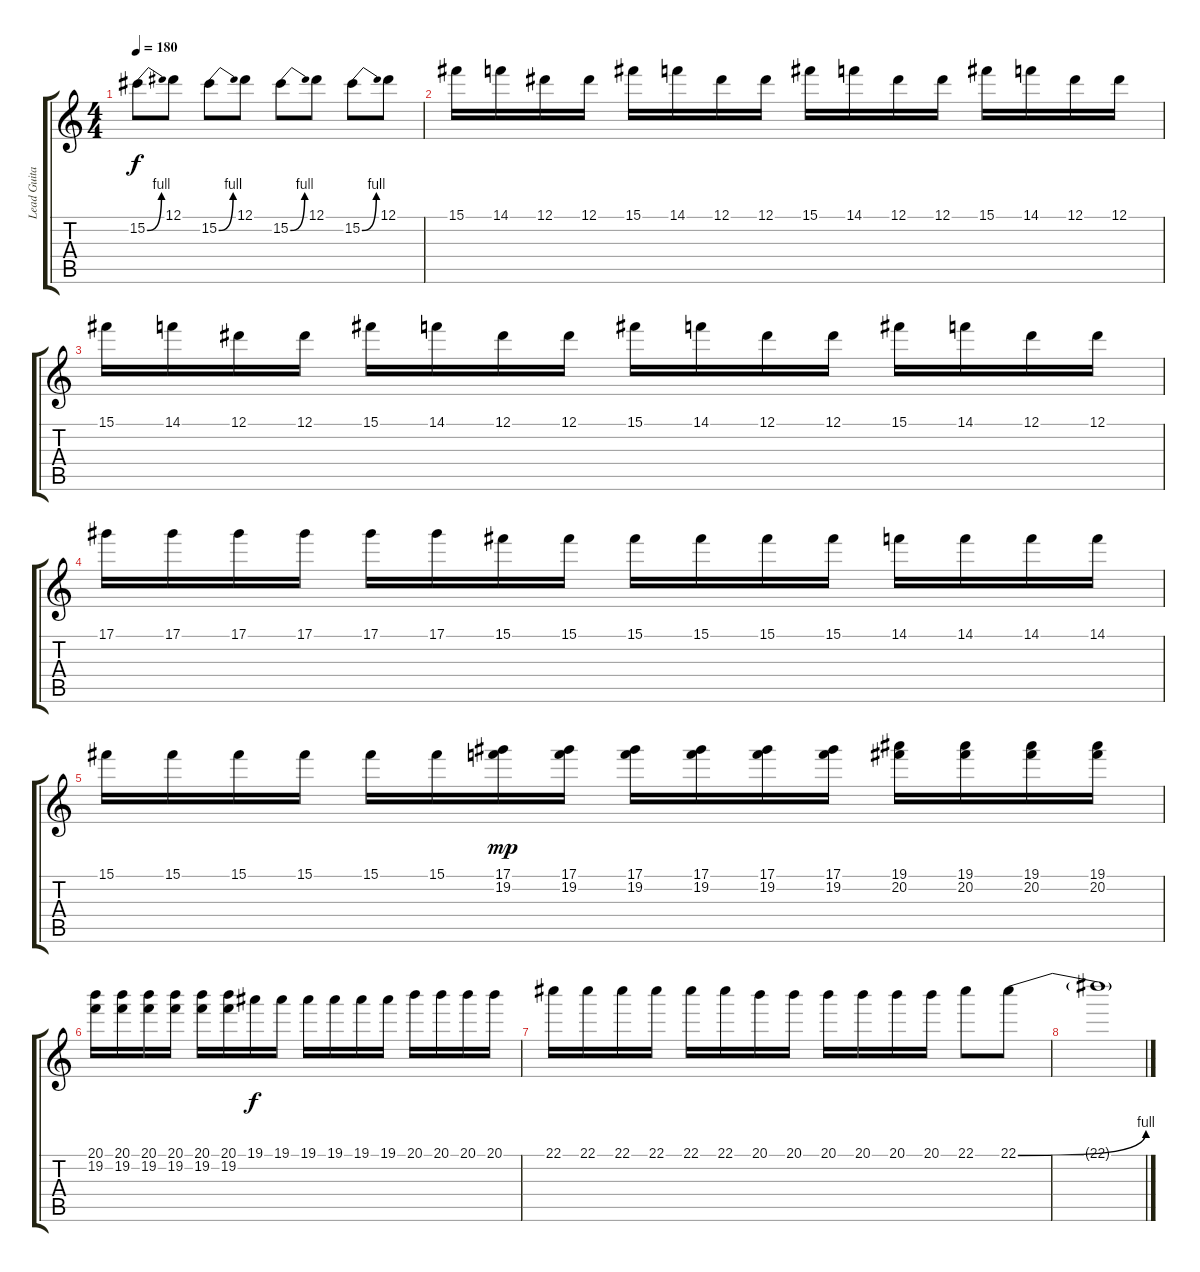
\track ("Lead Guitar  " "Lead Guita") {instrument overdrivenguitar}
\staff {score tabs}
\tuning (Eb4 Bb3 Gb3 Db3 Ab2 Eb2) {hide}
\ts (4 4)
\tempo 180
\clef g2
\ks c
15.2{be (bend 0 0 60 4)}.8{dy f} 12.1.8 15.2{be (bend 0 0 60 4)}.8 12.1.8 15.2{be (bend 0 0 60 4)}.8 12.1.8 15.2{be (bend 0 0 60 4)}.8 12.1.8 |
15.1.16 14.1.16 12.1.16 12.1.16 15.1.16 14.1.16 12.1.16 12.1.16 15.1.16 14.1.16 12.1.16 12.1.16 15.1.16 14.1.16 12.1.16 12.1.16 |
15.1.16 14.1.16 12.1.16 12.1.16 15.1.16 14.1.16 12.1.16 12.1.16 15.1.16 14.1.16 12.1.16 12.1.16 15.1.16 14.1.16 12.1.16 12.1.16 |
17.1.16 17.1.16 17.1.16 17.1.16 17.1.16 17.1.16 15.1.16 15.1.16 15.1.16 15.1.16 15.1.16 15.1.16 14.1.16 14.1.16 14.1.16 14.1.16 |
15.1.16 15.1.16 15.1.16 15.1.16 15.1.16 15.1.16 (17.1 19.2).16{dy mp} (17.1 19.2).16 (17.1 19.2).16 (17.1 19.2).16 (17.1 19.2).16 (17.1 19.2).16 (19.1 20.2).16 (19.1 20.2).16 (19.1 20.2).16 (19.1 20.2).16 |
(20.1 19.2).16 (20.1 19.2).16 (20.1 19.2).16 (20.1 19.2).16 (20.1 19.2).16 (20.1 19.2).16 19.1.16{dy f} 19.1.16 19.1.16 19.1.16 19.1.16 19.1.16 20.1.16 20.1.16 20.1.16 20.1.16 |
22.1.16 22.1.16 22.1.16 22.1.16 22.1.16 22.1.16 20.1.16 20.1.16 20.1.16 20.1.16 20.1.16 20.1.16 22.1.8 22.1{be (bend 0 0 60 4)}.8 |
22.1{t}.1
